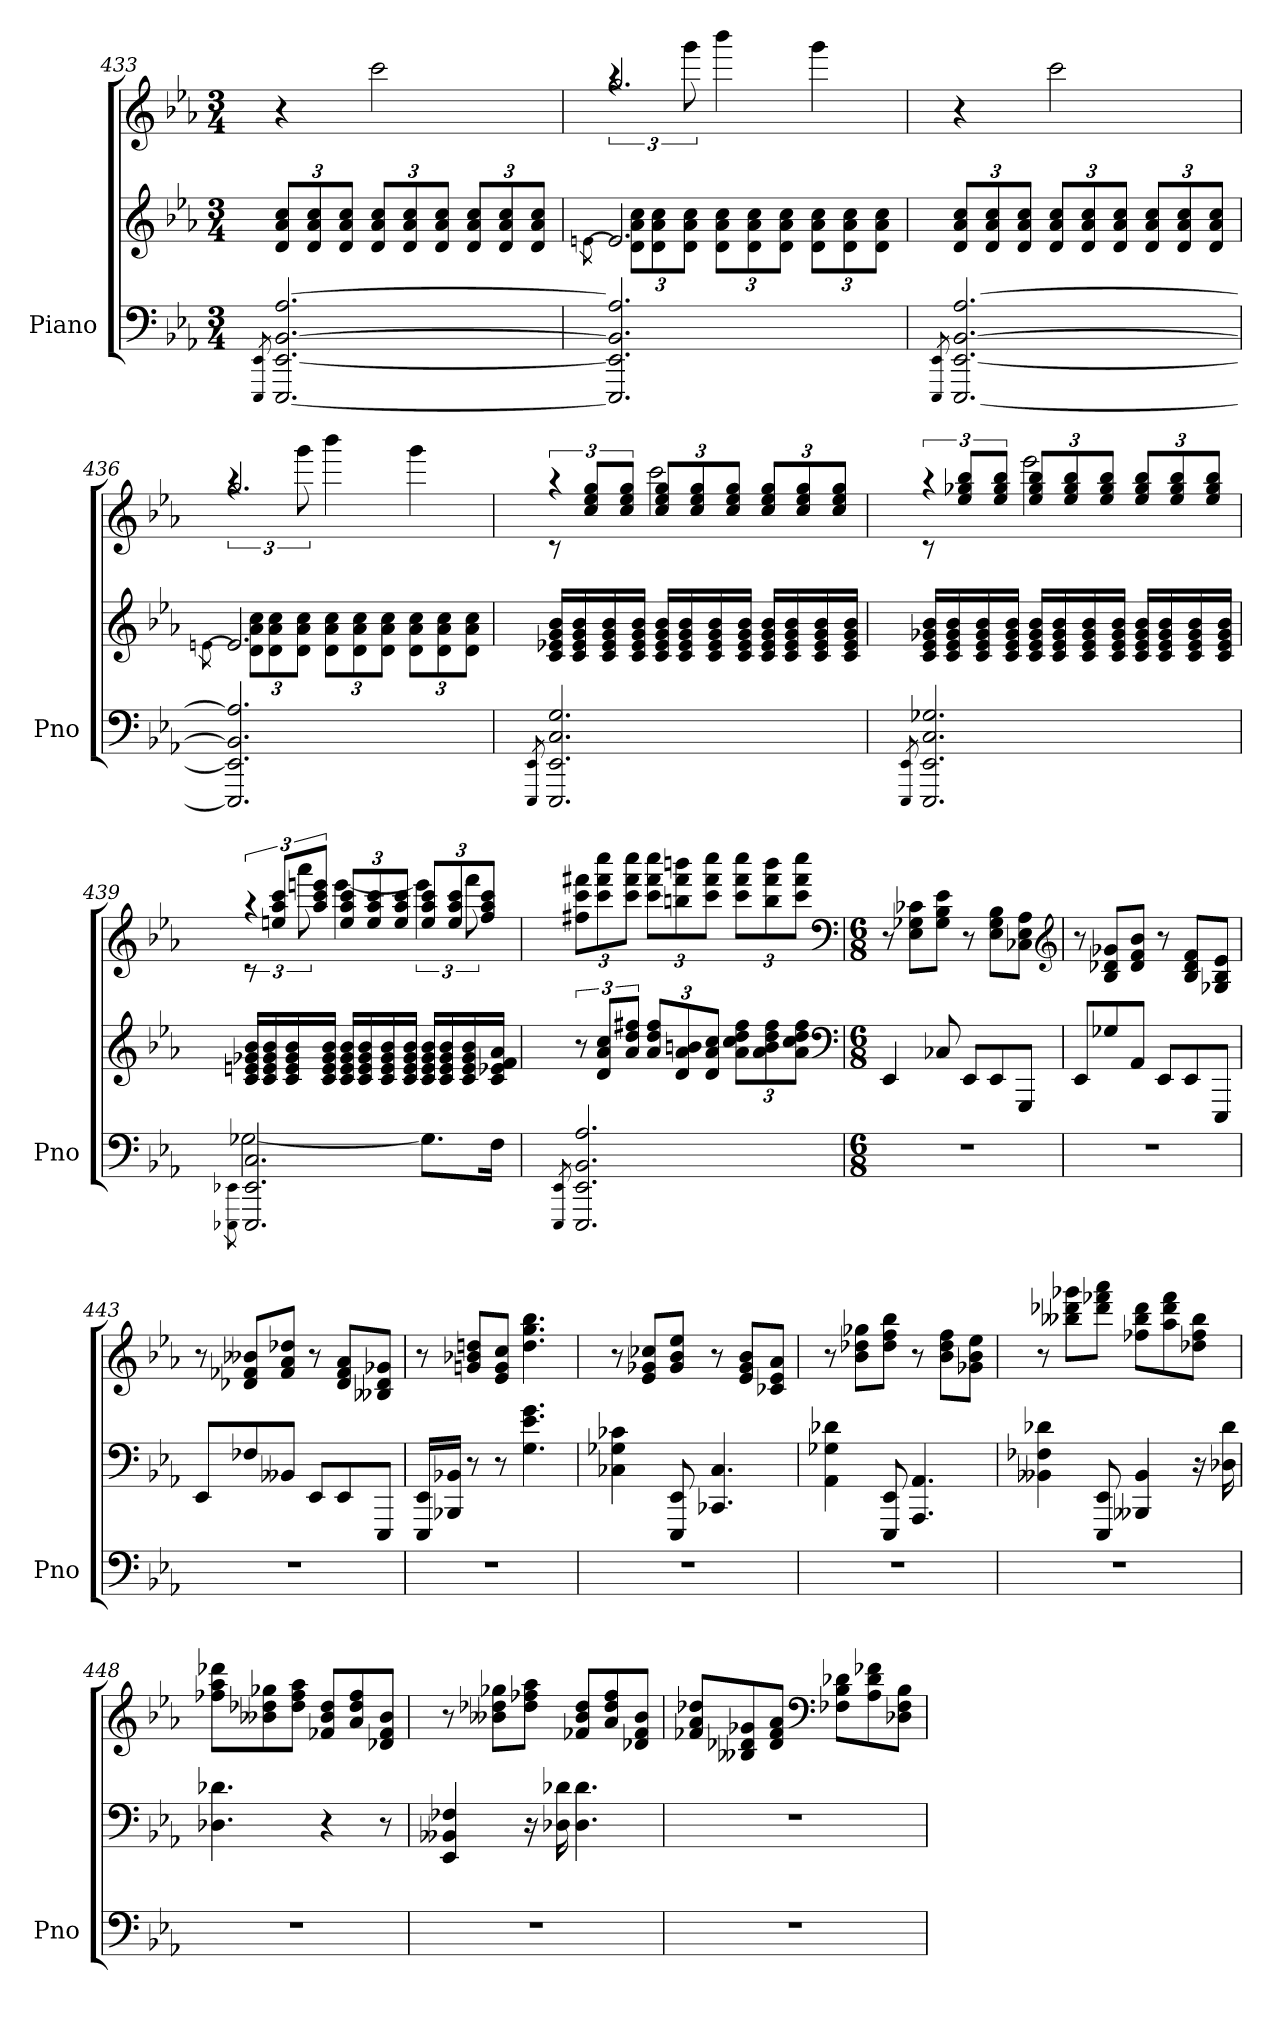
**kern	**kern	**kern
*part1	*part1	*part1
*staff3	*staff2	*staff1
*I"Piano	*	*
*I'Pno	*	*
*clefF4	*clefG2	*clefG2
*k[b-e-a-]	*k[b-e-a-]	*k[b-e-a-]
*M3/4	*M3/4	*M3/4
=433	=433	=433
8qEEE-/ 8qEE-/	.	.
2.EEE-_ 2.EE-_ [2.BB- [2.A-	12d 12a- 12ccL	4r
.	12d 12a- 12cc	.
.	12d 12a- 12ccJ	.
.	12d 12a- 12ccL	2ccc
.	12d 12a- 12cc	.
.	12d 12a- 12ccJ	.
.	12d 12a- 12ccL	.
.	12d 12a- 12cc	.
.	12d 12a- 12ccJ	.
=434	=434	=434
.	[8qen\	.
*	*^	*^
2.EEE-] 2.EE-] 2.BB-] 2.A-]	2.e]	12d 12a- 12ccL	2.gg	6raa
.	.	12d 12a- 12cc	.	.
.	.	12d 12a- 12ccJ	.	12ggg
.	.	12d 12a- 12ccL	.	4bbb-
.	.	12d 12a- 12cc	.	.
.	.	12d 12a- 12ccJ	.	.
.	.	12d 12a- 12ccL	.	4ggg
.	.	12d 12a- 12cc	.	.
.	.	12d 12a- 12ccJ	.	.
*	*v	*v	*	*
*	*	*v	*v
=435	=435	=435
8qEEE-/ 8qEE-/	.	.
2.EEE-_ 2.EE-_ [2.BB- [2.A-	12d 12a- 12ccL	4r
.	12d 12a- 12cc	.
.	12d 12a- 12ccJ	.
.	12d 12a- 12ccL	2ccc
.	12d 12a- 12cc	.
.	12d 12a- 12ccJ	.
.	12d 12a- 12ccL	.
.	12d 12a- 12cc	.
.	12d 12a- 12ccJ	.
=436	=436	=436
.	[8qen\	.
*	*^	*^
2.EEE-] 2.EE-] 2.BB-] 2.A-]	2.e]	12d 12a- 12ccL	2.gg	6raa
.	.	12d 12a- 12cc	.	.
.	.	12d 12a- 12ccJ	.	12ggg
.	.	12d 12a- 12ccL	.	4bbb-
.	.	12d 12a- 12cc	.	.
.	.	12d 12a- 12ccJ	.	.
.	.	12d 12a- 12ccL	.	4ggg
.	.	12d 12a- 12cc	.	.
.	.	12d 12a- 12ccJ	.	.
*	*v	*v	*	*
=437	=437	=437	=437
8qEEE-/ 8qEE-/	.	.	.
2.EEE-] 2.EE-] 2.C 2.G	16c 16e-X 16g 16b-LL	12rc	4raa
.	16c 16e- 16g 16b-	.	.
.	.	12cc 12ee- 12ggL	.
.	16c 16e- 16g 16b-	.	.
.	.	12cc 12ee- 12ggJ	.
.	16c 16e- 16g 16b-JJ	.	.
.	16c 16e- 16g 16b-LL	12cc 12ee- 12ggL	2ccc
.	16c 16e- 16g 16b-	.	.
.	.	12cc 12ee- 12gg	.
.	16c 16e- 16g 16b-	.	.
.	.	12cc 12ee- 12ggJ	.
.	16c 16e- 16g 16b-JJ	.	.
.	16c 16e- 16g 16b-LL	12cc 12ee- 12ggL	.
.	16c 16e- 16g 16b-	.	.
.	.	12cc 12ee- 12gg	.
.	16c 16e- 16g 16b-	.	.
.	.	12cc 12ee- 12ggJ	.
.	16c 16e- 16g 16b-JJ	.	.
=438	=438	=438	=438
8qEEE-/ 8qEE-/	.	.	.
2.EEE-] 2.EE-] 2.C 2.G-X	16c 16e- 16g-X 16b-LL	12rc	4raa
.	16c 16e- 16g- 16b-	.	.
.	.	12ee- 12gg-X 12bb-L	.
.	16c 16e- 16g- 16b-	.	.
.	.	12ee- 12gg- 12bb-J	.
.	16c 16e- 16g- 16b-JJ	.	.
.	16c 16e- 16g- 16b-LL	12ee- 12gg- 12bb-L	2eee-
.	16c 16e- 16g- 16b-	.	.
.	.	12ee- 12gg- 12bb-	.
.	16c 16e- 16g- 16b-	.	.
.	.	12ee- 12gg- 12bb-J	.
.	16c 16e- 16g- 16b-JJ	.	.
.	16c 16e- 16g- 16b-LL	12ee- 12gg- 12bb-L	.
.	16c 16e- 16g- 16b-	.	.
.	.	12ee- 12gg- 12bb-	.
.	16c 16e- 16g- 16b-	.	.
.	.	12ee- 12gg- 12bb-J	.
.	16c 16e- 16g- 16b-JJ	.	.
=439	=439	=439	=439
8qEEE-X\ 8qEE-X\	.	.	.
*^	*	*	*
2.EEE-] 2.EE-] 2.C	[2G-X	16c 16en 16g-X 16b-LL	12rc	6raa
.	.	16c 16e 16g- 16b-	.	.
.	.	.	12een 12aa- 12cccL	.
.	.	16c 16e 16g- 16b-	.	.
.	.	.	12aa- 12ccc 12eeenJ	12aaa-
.	.	16c 16e 16g- 16b-JJ	.	.
.	.	16c 16e 16g- 16b-LL	12ee 12aa- 12cccL	[4eee
.	.	16c 16e 16g- 16b-	.	.
.	.	.	12ee 12aa- 12ccc	.
.	.	16c 16e 16g- 16b-	.	.
.	.	.	12ee 12aa- 12cccJ	.
.	.	16c 16e 16g- 16b-JJ	.	.
.	8.G-L]	16c 16e 16g- 16b-LL	12ee 12aa- 12cccL	6eee]
.	.	16c 16e 16g- 16b-	.	.
.	.	.	12ee 12aa- 12ccc	.
.	.	16c 16e 16g- 16b-	.	.
.	.	.	12ff 12aa- 12cccJ	12fff
.	16FJk	16c 16e-X 16f 16a-JJ	.	.
*v	*v	*	*v	*v
=440	=440	=440
8qEEE-/ 8qEE-/	.	.
2.EEE-] 2.EE-] 2.BB- 2.A-	12r	12ff#X 12ccc 12fff#XL
.	12d 12a- 12ccL	12ccc 12fff# 12cccc
.	12a- 12dd 12ff#XJ	12ccc 12fff# 12ccccJ
.	12a- 12dd 12ff#L	12ccc 12fff# 12ccccL
.	12d 12a- 12bn	12bbn 12fff# 12bbbn
.	12d 12a- 12ccJ	12ccc 12fff# 12ccccJ
.	12a- 12cc 12dd 12ff#L	12ccc 12fff# 12ccccL
.	12a- 12b 12dd 12ff#	12bb 12fff# 12bbb
.	12a- 12cc 12dd 12ff#J	12ccc 12fff# 12ccccJ
*	*clefF4	*clefF4
=441	=441	=441
*M6/8	*M6/8	*M6/8
2.r	4EE-	8r
.	.	8E- 8G-X 8c-XL
.	8C-X	8G- 8B- 8e-J
.	8EE-L	8r
.	8EE-	8E- 8G- 8B-L
.	8GGGJ	8C-X 8E- 8A-J
*	*	*clefG2
=442	=442	=442
2.r	8EE-L	8r
.	8G-X	8B- 8d-X 8g-XL
.	8AA-J	8d- 8f 8b-J
.	8EE-L	8r
.	8EE-	8B- 8d- 8fL
.	8EEE-J	8G-X 8B- 8e-J
=443	=443	=443
2.r	8EE-L	8r
.	8F-X	8d-X 8f-X 8b--XL
.	8BB--XJ	8f- 8a- 8dd-XJ
.	8EE-L	8r
.	8EE-	8d- 8f- 8a-L
.	8EEE-J	8B--X 8d- 8g-XJ
=444	=444	=444
2.r	16EEE- 16EE-LL	8r
.	16BBB-X 16BB-XJJ	.
.	8r	8gn 8b-X 8ddnL
.	8r	8e- 8g 8ccJ
.	4.G 4.e- 4.g	4.dd 4.gg 4.bb-
=445	=445	=445
2.r	4C-X 4G-X 4c-X	8r
.	.	8e- 8g-X 8cc-XL
.	8EEE- 8EE-	8g- 8b- 8ee-J
.	4.CC-X 4.C-	8r
.	.	8e- 8g- 8b-L
.	.	8c-X 8e- 8a-J
=446	=446	=446
2.r	4AA- 4G-X 4d-X	8r
.	.	8b- 8dd-X 8gg-XL
.	8EEE- 8EE-	8dd- 8ff 8bb-J
.	4.AAA- 4.AA-	8r
.	.	8b- 8dd- 8ffL
.	.	8g-X 8b- 8ee-J
=447	=447	=447
2.r	4BB--X 4F-X 4d-X	8r
.	.	8bb--X 8ddd-X 8ggg-XL
.	8EEE- 8EE-	8ddd- 8fff-X 8aaa-J
.	4BBB--X 4BB--	8ff-X 8bb-- 8ddd-L
.	.	8aa- 8ddd- 8fff-
.	16r	8dd-X 8ff- 8bb--J
.	16D-X 16d-	.
=448	=448	=448
2.r	4.D-X 4.d-X	8ff-X 8aa- 8ddd-XL
.	.	8b--X 8dd-X 8gg-X
.	.	8dd- 8ff- 8aa-J
.	4r	8f-X 8b-- 8dd-L
.	.	8a- 8dd- 8ff-
.	8r	8d-X 8f- 8b--J
=449	=449	=449
2.r	4EE- 4BB--X 4F-X	8r
.	.	8b--X 8dd-X 8gg-XL
.	16r	8dd- 8ff-X 8aa-J
.	16D-X 16d-X	.
.	4.D- 4.d-	8f-X 8b-- 8dd-L
.	.	8a- 8dd- 8ff-
.	.	8d-X 8f- 8b--J
=450	=450	=450
2.r	2.r	8f-X 8a- 8dd-XL
.	.	8B--X 8d-X 8g-X
.	.	8d- 8f- 8a-J
*	*	*clefF4
.	.	8F-X 8B-- 8d-XL
.	.	8A- 8d- 8f-X
.	.	8D-X 8F- 8B--J
=	=	=
*-	*-	*-
